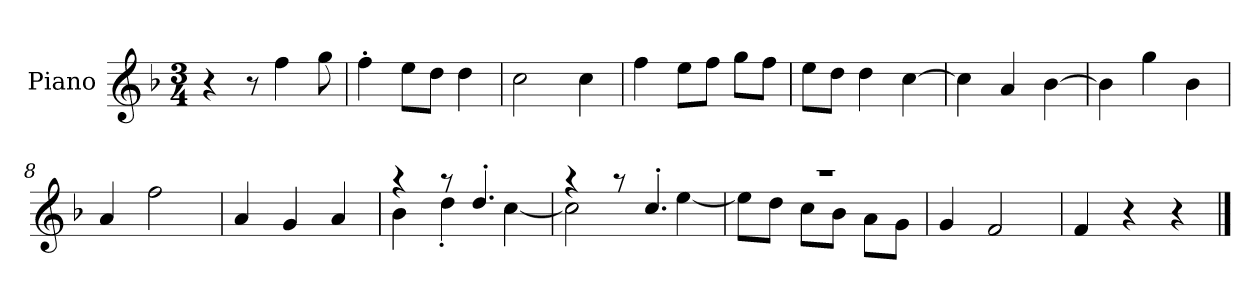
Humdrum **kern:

**kern
*part1
*staff1
*I"Piano
*I'P-no
*clefG2
*k[b-]
*M3/4
*MM176
=1
4r
8r
4ff\
8gg\
=2
4ff'\
8ee\L
8dd\J
4dd\
=3
2cc\
4cc\
=4
4ff\
8ee\L
8ff\J
8gg\L
8ff\J
=5
8ee\L
8dd\J
4dd\
[4cc\
=6
4cc\]
4a/
[4b-\
=7
4b-\]
4gg\
4b-\
=8
4a/
2ff\
=9
4a/
4g/
4a/
!!LO:LB:g=z
=10
*^
4r	4b-\
8r	4dd'\
4.dd'/	.
.	[4cc\
=11	=11
4r	2cc\]
8r	.
4.cc'/	.
.	[4ee\
=12	=12
2.r	8ee\L]
.	8dd\J
.	8cc\L
.	8b-\J
.	8a\L
.	8g\J
*v	*v
=13
4g/
2f/
=14
4f/
4r
4r
==
*-
